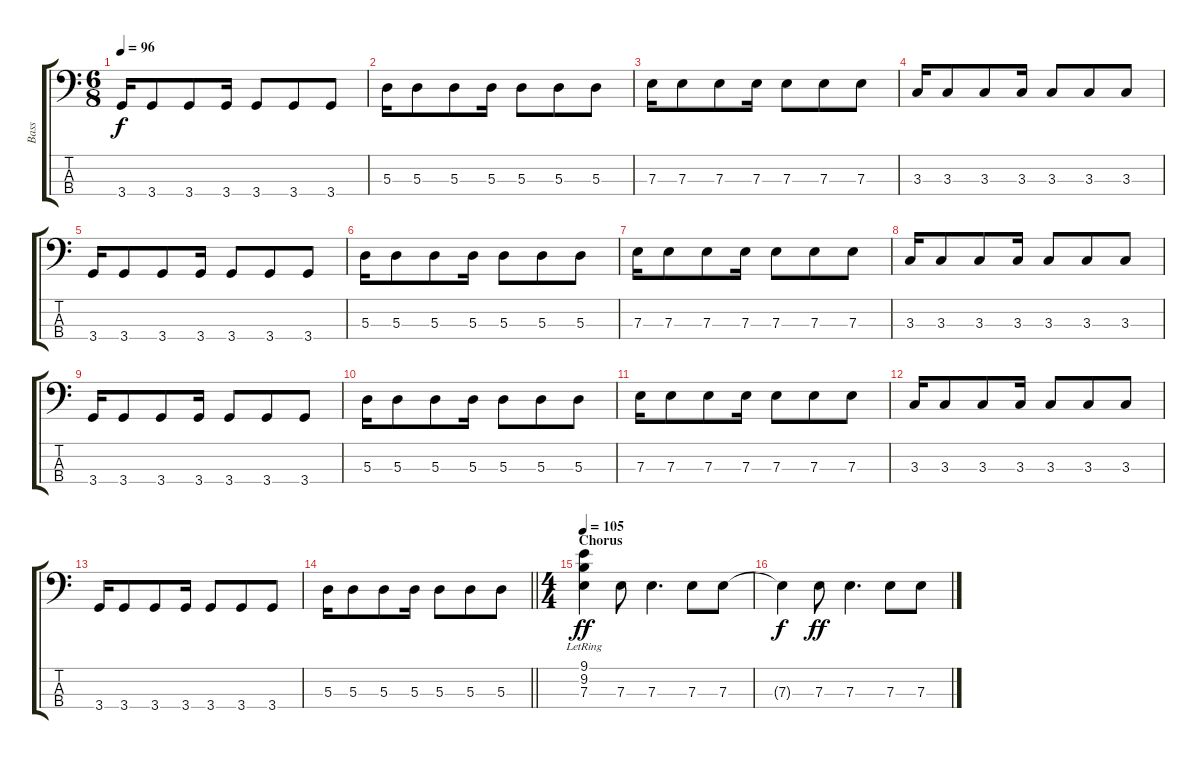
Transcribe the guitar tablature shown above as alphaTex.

\track ("Bass" "Bass") {instrument electricbassfinger}
\staff {score tabs}
\tuning (G2 D2 A1 E1) {hide}
\ts (6 8)
\tempo 96
\clef f4
\ks c
3.4.16{dy f} 3.4.8 3.4.8 3.4.16 3.4.8 3.4.8 3.4.8 |
5.3.16 5.3.8 5.3.8 5.3.16 5.3.8 5.3.8 5.3.8 |
7.3.16 7.3.8 7.3.8 7.3.16 7.3.8 7.3.8 7.3.8 |
3.3.16 3.3.8 3.3.8 3.3.16 3.3.8 3.3.8 3.3.8 |
3.4.16 3.4.8 3.4.8 3.4.16 3.4.8 3.4.8 3.4.8 |
5.3.16 5.3.8 5.3.8 5.3.16 5.3.8 5.3.8 5.3.8 |
7.3.16 7.3.8 7.3.8 7.3.16 7.3.8 7.3.8 7.3.8 |
3.3.16 3.3.8 3.3.8 3.3.16 3.3.8 3.3.8 3.3.8 |
3.4.16 3.4.8 3.4.8 3.4.16 3.4.8 3.4.8 3.4.8 |
5.3.16 5.3.8 5.3.8 5.3.16 5.3.8 5.3.8 5.3.8 |
7.3.16 7.3.8 7.3.8 7.3.16 7.3.8 7.3.8 7.3.8 |
3.3.16 3.3.8 3.3.8 3.3.16 3.3.8 3.3.8 3.3.8 |
3.4.16 3.4.8 3.4.8 3.4.16 3.4.8 3.4.8 3.4.8 |
\barLineRight lightlight
5.3.16 5.3.8 5.3.8 5.3.16 5.3.8 5.3.8 5.3.8 |
\ts (4 4)
\section ("" "Chorus")
\tempo 105
(9.1{lr} 9.2{lr} 7.3{lr}).4{dy ff} 7.3.8 7.3.4{d} 7.3.8 7.3.8 |
7.3{t}.4{dy f} 7.3.8{dy ff} 7.3.4{d} 7.3.8 7.3.8
